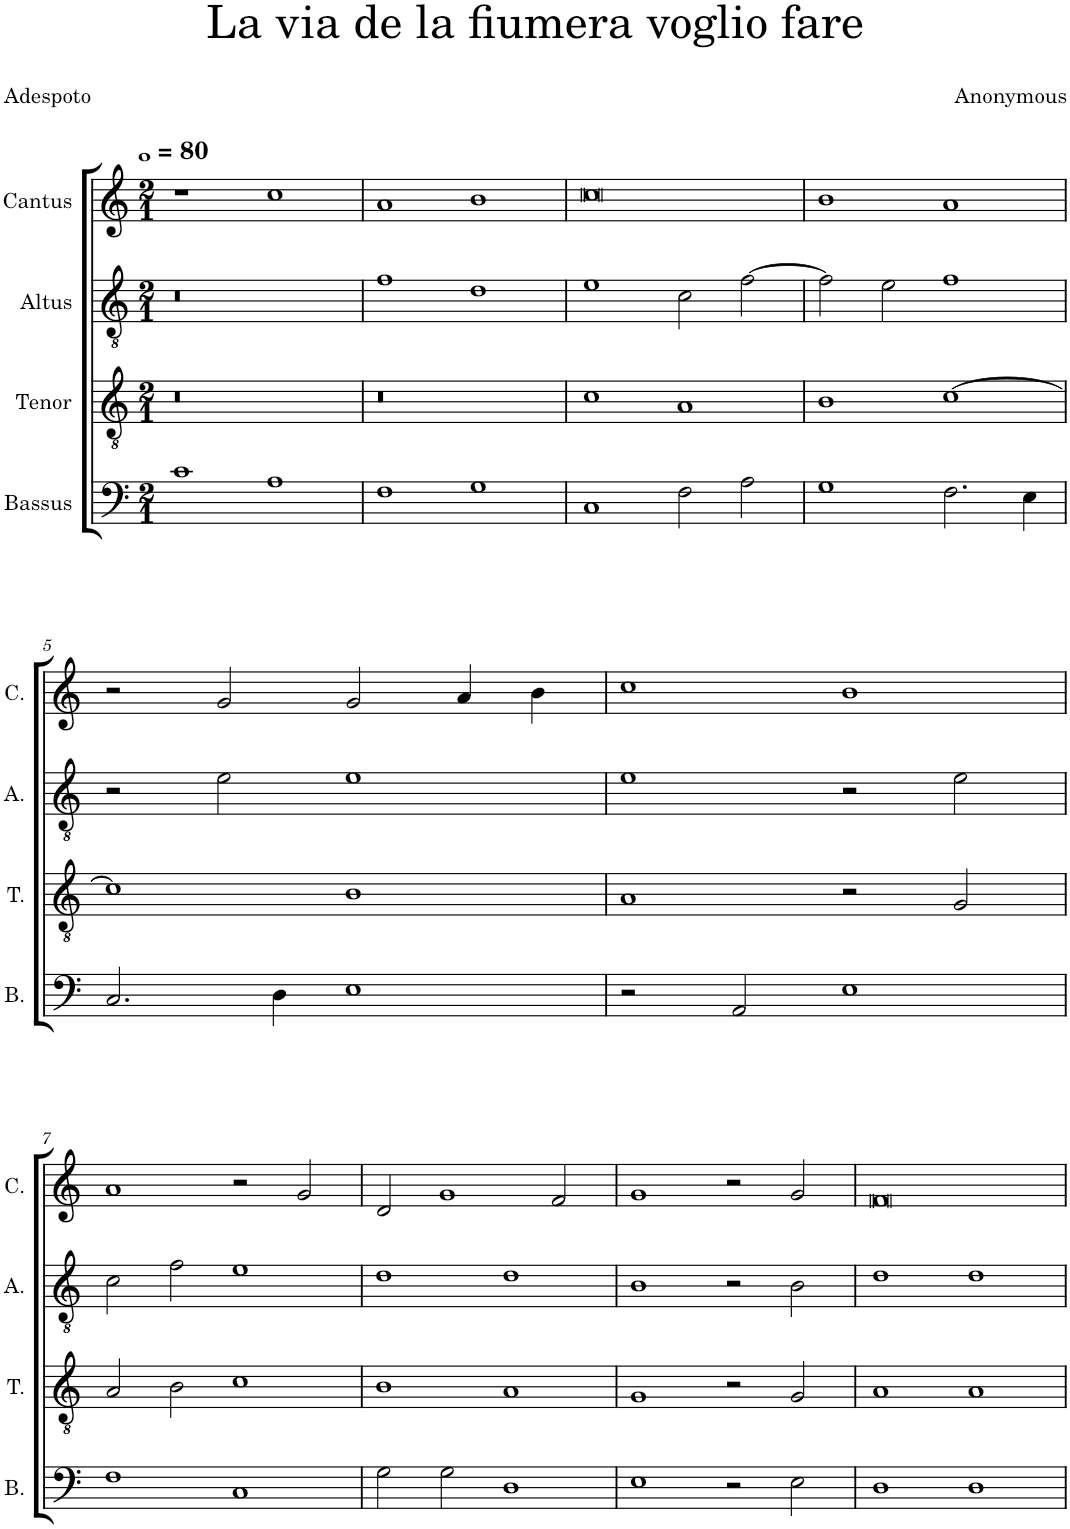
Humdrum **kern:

**kern	**kern	**kern	**kern
*part4	*part3	*part2	*part1
*staff4	*staff3	*staff2	*staff1
*I"Bassus	*I"Tenor	*I"Altus	*I"Cantus
*I'B.	*I'T.	*I'A.	*I'C.
*clefF4	*clefGv2	*clefGv2	*clefG2
*k[]	*k[]	*k[]	*k[]
*M2/1	*M2/1	*M2/1	*M2/1
*MM320	*MM320	*MM320	*MM320
=1	=1	=1	=1
1c	0r	0r	1r
1A	.	.	1cc
=2	=2	=2	=2
1F	0r	1f	1a
1G	.	1d	1b
=3	=3	=3	=3
1C	1c	1e	0cc
2F\	1A	2c\	.
2A\	.	[2f\	.
=4	=4	=4	=4
1G	1B	2f\]	1b
.	.	2e\	.
2.F\	[1c	1f	1a
4E\	.	.	.
!!LO:LB:g=z
=5	=5	=5	=5
2.C/	1c]	2r	2r
.	.	2e\	2g/
4D\	.	.	.
1E	1B	1e	2g/
.	.	.	4a/
.	.	.	4b\
=6	=6	=6	=6
2r	1A	1e	1cc
2AA/	.	.	.
1E	2r	2r	1b
.	2G/	2e\	.
!!LO:LB:g=z
=7	=7	=7	=7
1F	2A/	2c\	1a
.	2B\	2f\	.
1C	1c	1e	2r
.	.	.	2g/
=8	=8	=8	=8
2G\	1B	1d	2d/
2G\	.	.	1g
1D	1A	1d	.
.	.	.	2f/
=9	=9	=9	=9
1E	1G	1B	1g
2r	2r	2r	2r
2E\	2G/	2B\	2g/
=10	=10	=10	=10
1D	1A	1d	0f
1D	1A	1d	.
=	=	=	=
*-	*-	*-	*-
